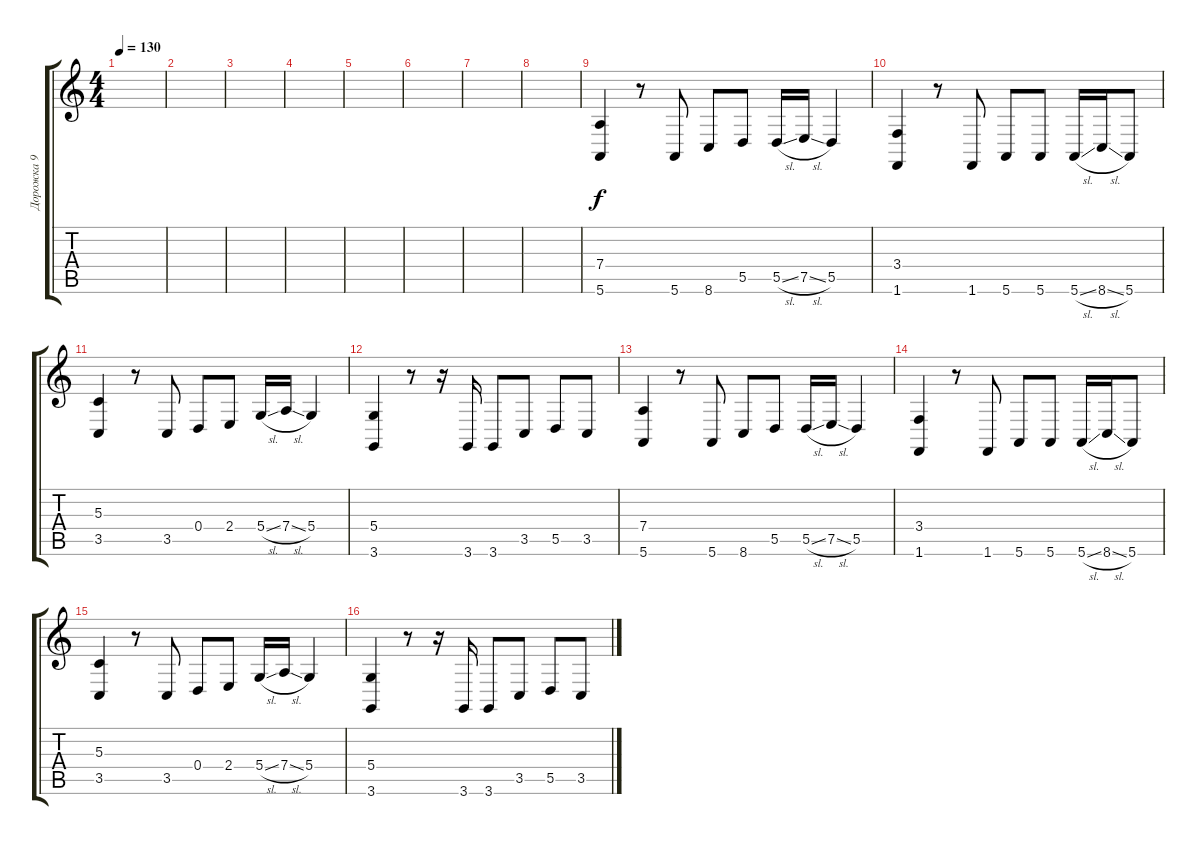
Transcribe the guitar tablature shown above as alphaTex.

\track ("Дорожка 9" "Дорожка 9") {instrument lead2sawtooth}
\staff {score tabs}
\tuning (E4 B3 G3 D3 A2 E2) {hide}
\ts (4 4)
\tempo 130
\clef g2
\ks c
|
|
|
|
|
|
|
|
(7.4 5.6).4 r.8 5.6.8 8.6.8 5.5.8 5.5{sl}.16 7.5{sl}.16 5.5.4 |
(3.4 1.6).4 r.8 1.6.8 5.6.8 5.6.8 5.6{sl}.16 8.6{sl}.16 5.6.8 |
(5.3 3.5).4 r.8 3.5.8 0.4.8 2.4.8 5.4{sl}.16 7.4{sl}.16 5.4.4 |
(5.4 3.6).4 r.8 r.16 3.6.16 3.6.8 3.5.8 5.5.8 3.5.8 |
(7.4 5.6).4 r.8 5.6.8 8.6.8 5.5.8 5.5{sl}.16 7.5{sl}.16 5.5.4 |
(3.4 1.6).4 r.8 1.6.8 5.6.8 5.6.8 5.6{sl}.16 8.6{sl}.16 5.6.8 |
(5.3 3.5).4 r.8 3.5.8 0.4.8 2.4.8 5.4{sl}.16 7.4{sl}.16 5.4.4 |
(5.4 3.6).4 r.8 r.16 3.6.16 3.6.8 3.5.8 5.5.8 3.5.8
